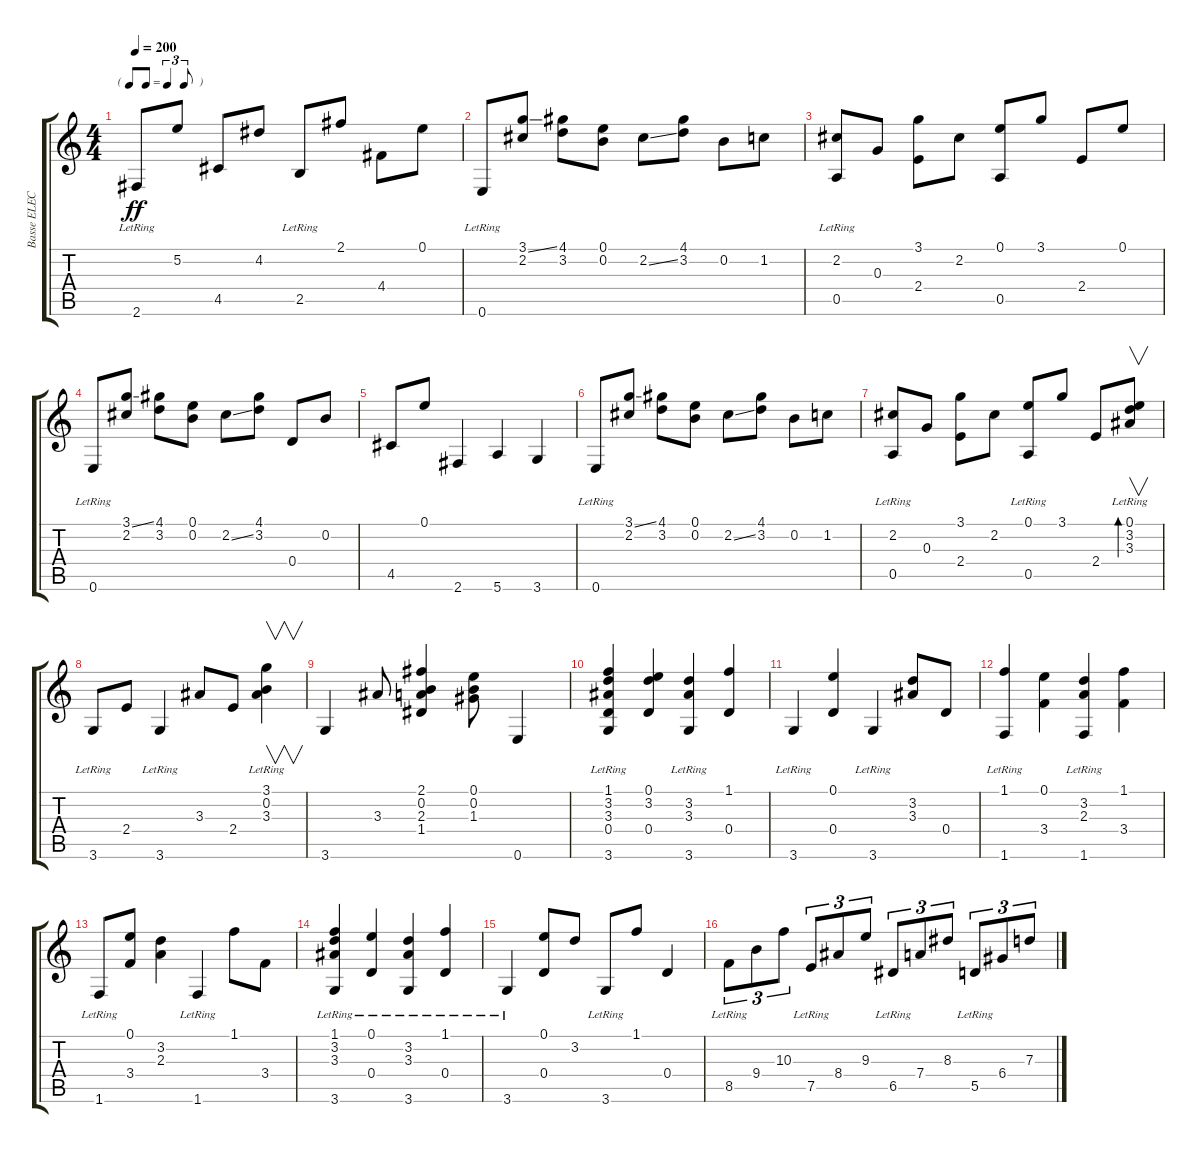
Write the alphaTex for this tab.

\track ("Basse ELECTRIQUE " "Basse ELEC") {instrument electricbassfinger}
\staff {score tabs}
\tuning (E4 B3 G3 D3 A2 E2) {hide}
\ts (4 4)
\tf triplet8th
\tempo 200
\clef g2
\ks c
2.6{lr}.8{dy ff} 5.2.8 4.5.8 4.2.8 2.5{lr}.8 2.1.8 4.4.8 0.1.8 |
0.6{lr}.8 (3.1{ss} 2.2).8 (4.1 3.2).8 (0.1 0.2).8 2.2{ss}.8 (4.1 3.2).8 0.2.8 1.2.8 |
(2.2 0.5{lr}).8 0.3.8 (3.1 2.4).8 2.2.8 (0.1 0.5).8 3.1.8 2.4.8 0.1.8 |
0.6{lr}.8 (3.1{ss} 2.2).8 (4.1 3.2).8 (0.1 0.2).8 2.2{ss}.8 (4.1 3.2).8 0.4.8 0.2.8 |
4.5.8 0.1.8 2.6.4 5.6.4 3.6.4 |
0.6{lr}.8 (3.1{ss} 2.2).8 (4.1 3.2).8 (0.1 0.2).8 2.2{ss}.8 (4.1 3.2).8 0.2.8 1.2.8 |
(2.2 0.5{lr}).8 0.3.8 (3.1 2.4).8 2.2.8 (0.1 0.5{lr}).8 3.1.8 2.4.8 (0.1{lr} 3.2{lr} 3.3{lr}).8{v bd 120} |
3.6{lr}.8 2.4.8 3.6{lr}.4 3.3.8 2.4.8 (3.1{lr} 0.2{lr} 3.3{lr}).4{v} |
3.6.4 3.3.8 (2.1 0.2 2.3 1.4).4 (0.1 0.2 1.3).8 0.6.4 |
(1.1 3.2 3.3 0.4 3.6{lr}).4 (0.1 3.2 0.4).4 (3.2 3.3 3.6{lr}).4 (1.1 0.4).4 |
3.6{lr}.4 (0.1 0.4).4 3.6{lr}.4 (3.2 3.3).8 0.4.8 |
(1.1 1.6{lr}).4 (0.1 3.4).4 (3.2 2.3 1.6{lr}).4 (1.1 3.4).4 |
1.6{lr}.8 (0.1 3.4).8 (3.2 2.3).4 1.6{lr}.4 1.1.8 3.4.8 |
(1.1 3.2 3.3 3.6{lr}).4 (0.1 0.4{lr}).4 (3.2 3.3 3.6{lr}).4 (1.1 0.4{lr}).4 |
3.6{lr}.4 (0.1 0.4).8 3.2.8 3.6{lr}.8 1.1.8 0.4.4 |
8.5{lr}.8{tu (3 2)} 9.4.8{tu (3 2)} 10.3.8{tu (3 2)} 7.5{lr}.8{tu (3 2)} 8.4.8{tu (3 2)} 9.3.8{tu (3 2)} 6.5{lr}.8{tu (3 2)} 7.4.8{tu (3 2)} 8.3.8{tu (3 2)} 5.5{lr}.8{tu (3 2)} 6.4.8{tu (3 2)} 7.3.8{tu (3 2)}
